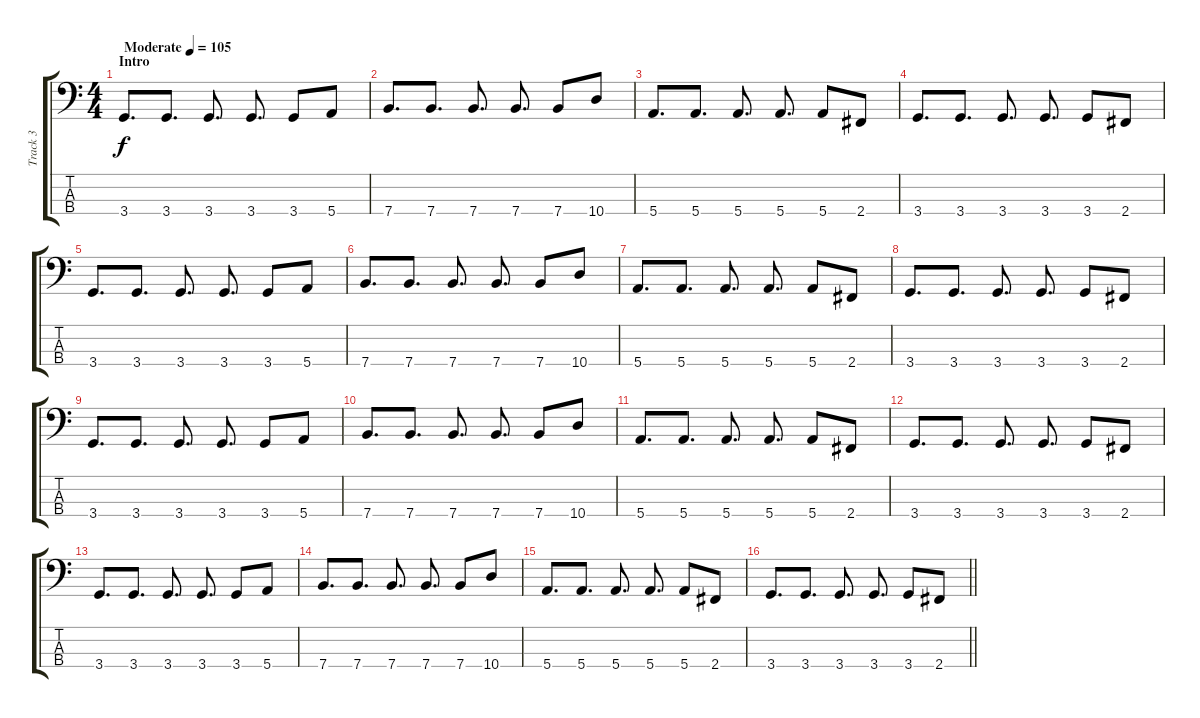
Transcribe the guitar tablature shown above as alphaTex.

\track ("Track 3" "Track 3") {instrument electricbassfinger}
\staff {score tabs}
\tuning (G2 D2 A1 E1) {hide}
\ts (4 4)
\section ("" "Intro")
\tempo (105 "Moderate")
\clef f4
\ks c
3.4.8{d dy f instrument electricbassfinger} 3.4.8{d} 3.4.8{d} 3.4.8{d} 3.4.8 5.4.8 |
7.4.8{d} 7.4.8{d} 7.4.8{d} 7.4.8{d} 7.4.8 10.4.8 |
5.4.8{d} 5.4.8{d} 5.4.8{d} 5.4.8{d} 5.4.8 2.4.8 |
3.4.8{d} 3.4.8{d} 3.4.8{d} 3.4.8{d} 3.4.8 2.4.8 |
3.4.8{d} 3.4.8{d} 3.4.8{d} 3.4.8{d} 3.4.8 5.4.8 |
7.4.8{d} 7.4.8{d} 7.4.8{d} 7.4.8{d} 7.4.8 10.4.8 |
5.4.8{d} 5.4.8{d} 5.4.8{d} 5.4.8{d} 5.4.8 2.4.8 |
3.4.8{d} 3.4.8{d} 3.4.8{d} 3.4.8{d} 3.4.8 2.4.8 |
3.4.8{d} 3.4.8{d} 3.4.8{d} 3.4.8{d} 3.4.8 5.4.8 |
7.4.8{d} 7.4.8{d} 7.4.8{d} 7.4.8{d} 7.4.8 10.4.8 |
5.4.8{d} 5.4.8{d} 5.4.8{d} 5.4.8{d} 5.4.8 2.4.8 |
3.4.8{d} 3.4.8{d} 3.4.8{d} 3.4.8{d} 3.4.8 2.4.8 |
3.4.8{d} 3.4.8{d} 3.4.8{d} 3.4.8{d} 3.4.8 5.4.8 |
7.4.8{d} 7.4.8{d} 7.4.8{d} 7.4.8{d} 7.4.8 10.4.8 |
5.4.8{d} 5.4.8{d} 5.4.8{d} 5.4.8{d} 5.4.8 2.4.8 |
\barLineRight lightlight
3.4.8{d} 3.4.8{d} 3.4.8{d} 3.4.8{d} 3.4.8 2.4.8
